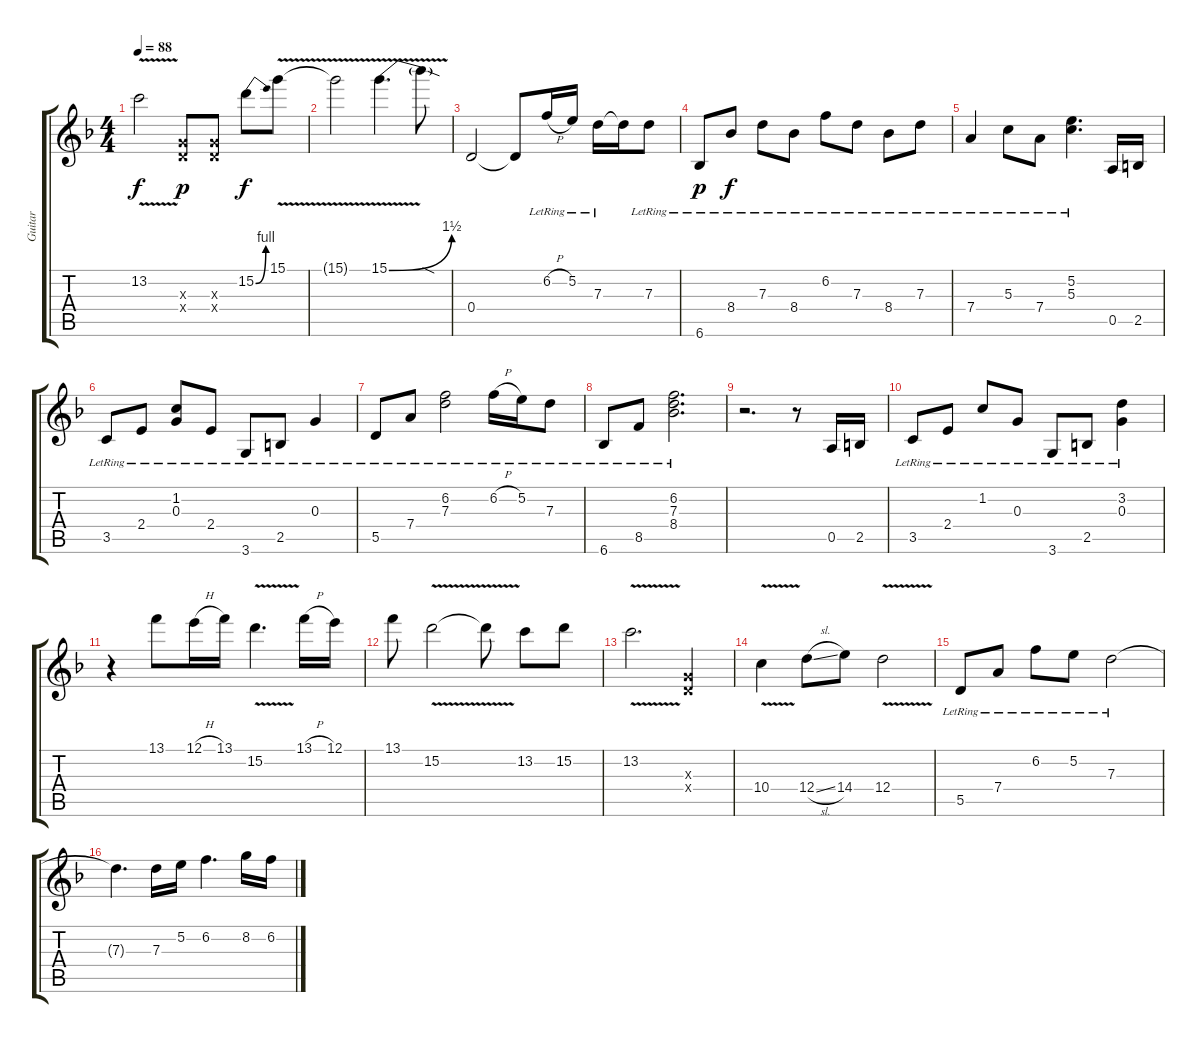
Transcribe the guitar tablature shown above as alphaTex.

\track ("Guitar" "Guitar") {instrument electricguitarclean}
\staff {score tabs}
\tuning (E4 B3 G3 D3 A2 E2) {hide}
\ts (4 4)
\tempo 88
\clef g2
\ks dminor
13.2{v}.2{dy f} (0.3{x} 0.4{x}).8{dy p} (0.3{x} 0.4{x}).8 15.2{be (bend 0 0 60 4)}.8{dy f} 15.1{v}.8 |
15.1{t}.2 15.1{be (bend 0 0 60 6) v}.4{d} 15.1{sod t}.8 |
0.4.2 0.4{t}.8 6.2{h lr}.16{instrument electricguitarclean} 5.2{lr}.16 7.3{lr}.16 7.3{t}.16 7.3{lr}.8 |
6.6{lr}.8{dy p} 8.4{lr}.8{dy f} 7.3{lr}.8 8.4{lr}.8 6.2{lr}.8 7.3{lr}.8 8.4{lr}.8 7.3{lr}.8 |
7.4{lr}.4 5.3{lr}.8 7.4{lr}.8 (5.2{lr} 5.3{lr}).4{d} 0.5.16 2.5.16 |
3.5{lr}.8 2.4{lr}.8 (1.2{lr} 0.3{lr}).8 2.4{lr}.8 3.6{lr}.8 2.5{lr}.8 0.3{lr}.4 |
5.5{lr}.8 7.4{lr}.8 (6.2{lr} 7.3{lr}).2 6.2{h lr}.16 5.2{lr}.16 7.3{lr}.8 |
6.6{lr}.8 8.5{lr}.8 (6.2{lr} 7.3{lr} 8.4{lr}).2{d} |
r.2{d} r.8 0.5.16 2.5.16 |
3.5{lr}.8 2.4{lr}.8 1.2{lr}.8 0.3{lr}.8 3.6{lr}.8 2.5{lr}.8 (3.2{lr} 0.3{lr}).4 |
r.4 13.1.8 12.1{h}.16 13.1.16 15.2{v}.4{d} 13.1{h}.16 12.1.16 |
13.1.8 15.2{v}.2 15.2{t}.8 13.2.8 15.2.8 |
13.2{v}.2{d} (0.3{x} 0.4{x}).4 |
10.4{v}.4 12.4{sl}.8 14.4.8 12.4{v}.2 |
5.5{lr}.8{instrument overdrivenguitar} 7.4{lr}.8 6.2{lr}.8 5.2{lr}.8 7.3{lr}.2 |
7.3{t}.4{d} 7.3.16 5.2.16 6.2.4{d} 8.2.16 6.2.16
